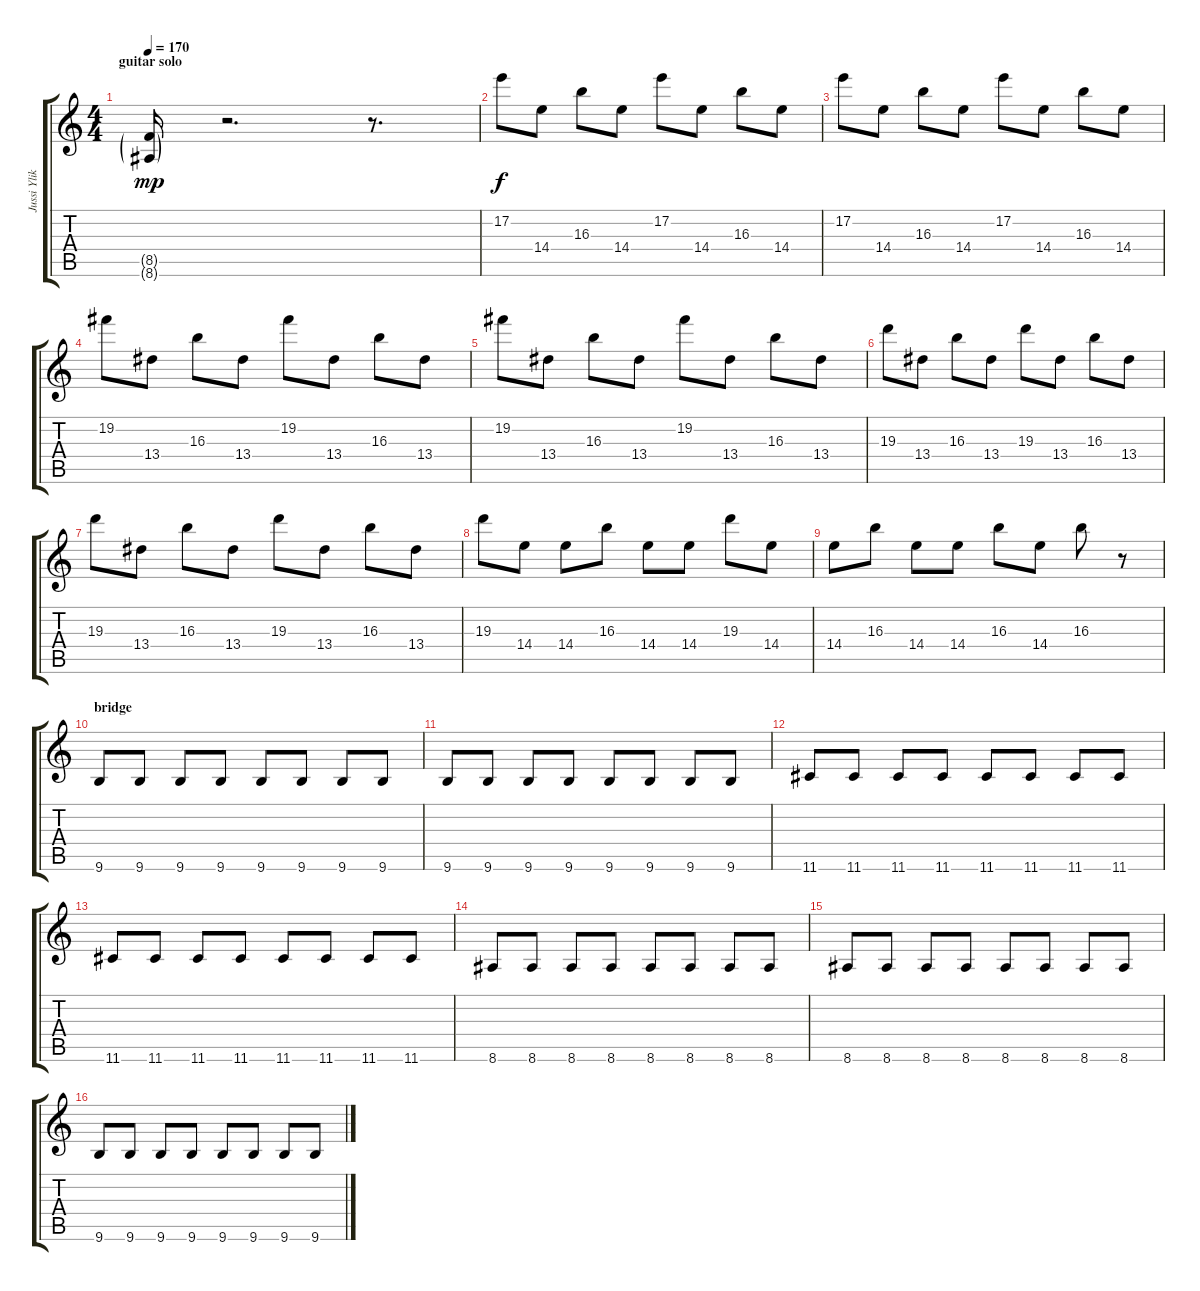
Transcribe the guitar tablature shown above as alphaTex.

\track ("Jussi Ylikoski - guitar" "Jussi Ylik") {instrument distortionguitar}
\staff {score tabs}
\tuning (E4 B3 G3 D3 A2 D2) {hide}
\ts (4 4)
\section ("" "guitar solo")
\tempo 170
\clef g2
\ks c
(8.5{g} 8.6{g}).16{dy mp} r.2{d} r.8{d} |
17.2.8{dy f instrument overdrivenguitar} 14.4.8 16.3.8 14.4.8 17.2.8 14.4.8 16.3.8 14.4.8 |
17.2.8 14.4.8 16.3.8 14.4.8 17.2.8 14.4.8 16.3.8 14.4.8 |
19.2.8 13.4.8 16.3.8 13.4.8 19.2.8 13.4.8 16.3.8 13.4.8 |
19.2.8 13.4.8 16.3.8 13.4.8 19.2.8 13.4.8 16.3.8 13.4.8 |
19.3.8 13.4.8 16.3.8 13.4.8 19.3.8 13.4.8 16.3.8 13.4.8 |
19.3.8 13.4.8 16.3.8 13.4.8 19.3.8 13.4.8 16.3.8 13.4.8 |
19.3.8 14.4.8 14.4.8 16.3.8 14.4.8 14.4.8 19.3.8 14.4.8 |
14.4.8 16.3.8 14.4.8 14.4.8 16.3.8 14.4.8 16.3.8 r.8 |
\section ("" "bridge")
9.6.8{instrument distortionguitar} 9.6.8 9.6.8 9.6.8 9.6.8 9.6.8 9.6.8 9.6.8 |
9.6.8 9.6.8 9.6.8 9.6.8 9.6.8 9.6.8 9.6.8 9.6.8 |
11.6.8 11.6.8 11.6.8 11.6.8 11.6.8 11.6.8 11.6.8 11.6.8 |
11.6.8 11.6.8 11.6.8 11.6.8 11.6.8 11.6.8 11.6.8 11.6.8 |
8.6.8 8.6.8 8.6.8 8.6.8 8.6.8 8.6.8 8.6.8 8.6.8 |
8.6.8 8.6.8 8.6.8 8.6.8 8.6.8 8.6.8 8.6.8 8.6.8 |
9.6.8 9.6.8 9.6.8 9.6.8 9.6.8 9.6.8 9.6.8 9.6.8
